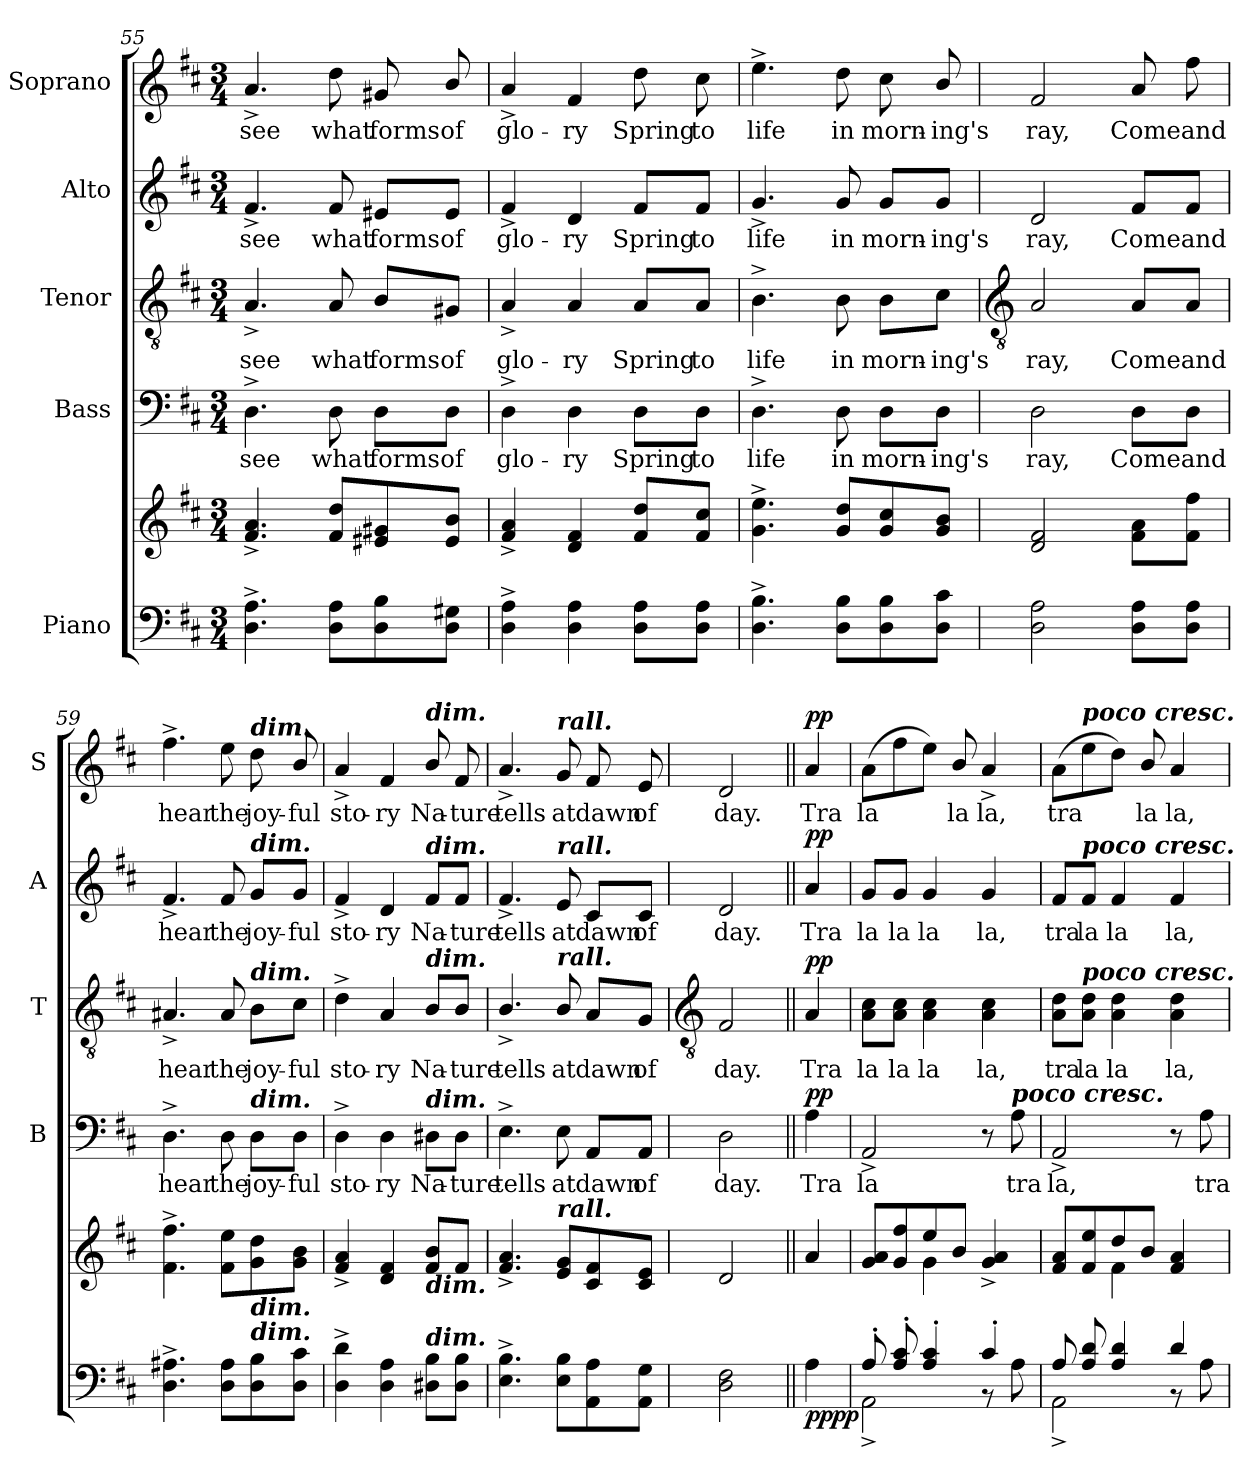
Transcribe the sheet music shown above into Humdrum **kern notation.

**kern	**kern	**dynam	**kern	**text	**dynam	**kern	**text	**dynam	**kern	**text	**dynam	**kern	**text	**dynam
*part5	*part5	*part5	*part4	*part4	*part4	*part3	*part3	*part3	*part2	*part2	*part2	*part1	*part1	*part1
*staff6	*staff5	*staff5/6	*staff4	*staff4	*staff4	*staff3	*staff3	*staff3	*staff2	*staff2	*staff2	*staff1	*staff1	*staff1
*I"Piano	*	*	*I"Bass	*	*	*I"Tenor	*	*	*I"Alto	*	*	*I"Soprano	*	*
*	*	*	*I'B	*	*	*I'T	*	*	*I'A	*	*	*I'S	*	*
*clefF4	*clefG2	*	*clefF4	*	*	*clefGv2	*	*	*clefG2	*	*	*clefG2	*	*
*k[f#c#]	*k[f#c#]	*	*k[f#c#]	*	*	*k[f#c#]	*	*	*k[f#c#]	*	*	*k[f#c#]	*	*
*D:	*D:	*	*D:	*	*	*D:	*	*	*D:	*	*	*D:	*	*
*M3/4	*M3/4	*	*M3/4	*	*	*M3/4	*	*	*M3/4	*	*	*M3/4	*	*
=55	=55	=55	=55	=55	=55	=55	=55	=55	=55	=55	=55	=55	=55	=55
!	!	!	!	!LO:LY:b	!	!	!LO:LY:b	!	!	!LO:LY:b	!	!	!LO:LY:b	!
4.D^ 4.A^	4.f#^ 4.a^	.	4.D^	see	.	4.A^	see	.	4.f#^	see	.	4.a^	see	.
!	!	!	!	!LO:LY:b	!	!	!LO:LY:b	!	!	!LO:LY:b	!	!	!LO:LY:b	!
8D 8AL	8f# 8ddL	.	8D	what	.	8A	what	.	8f#	what	.	8dd	what	.
!	!	!	!	!LO:LY:b	!	!	!LO:LY:b	!	!	!LO:LY:b	!	!	!LO:LY:b	!
8D 8B	8e#X 8g#X	.	8D\L	forms	.	8B/L	forms	.	8e#X/L	forms	.	8g#X	forms	.
!	!	!	!	!LO:LY:b	!	!	!LO:LY:b	!	!	!LO:LY:b	!	!	!LO:LY:b	!
8D 8G#XJ	8e#/ 8b/J	.	8D\J	of	.	8G#X/J	of	.	8e#/J	of	.	8b/	of	.
=56	=56	=56	=56	=56	=56	=56	=56	=56	=56	=56	=56	=56	=56	=56
!	!	!	!	!LO:LY:b	!	!	!LO:LY:b	!	!	!LO:LY:b	!	!	!LO:LY:b	!
4D^ 4A^	4f#^ 4a^	.	4D^	glo-	.	4A^	glo-	.	4f#^	glo-	.	4a^	glo-	.
!	!	!	!	!LO:LY:b	!	!	!LO:LY:b	!	!	!LO:LY:b	!	!	!LO:LY:b	!
4D 4A	4d 4f#	.	4D	-ry	.	4A	-ry	.	4d	-ry	.	4f#	-ry	.
!	!	!	!	!LO:LY:b	!	!	!LO:LY:b	!	!	!LO:LY:b	!	!	!LO:LY:b	!
8D 8AL	8f# 8ddL	.	8D\L	Spring	.	8A/L	Spring	.	8f#/L	Spring	.	8dd	Spring	.
!	!	!	!	!LO:LY:b	!	!	!LO:LY:b	!	!	!LO:LY:b	!	!	!LO:LY:b	!
8D 8AJ	8f# 8cc#J	.	8D\J	to	.	8A/J	to	.	8f#/J	to	.	8cc#	to	.
=57	=57	=57	=57	=57	=57	=57	=57	=57	=57	=57	=57	=57	=57	=57
!	!	!	!	!LO:LY:b	!	!	!LO:LY:b	!	!	!LO:LY:b	!	!	!LO:LY:b	!
4.D^ 4.B^	4.g^ 4.ee^	.	4.D^	life	.	4.B^	life	.	4.g^	life	.	4.ee^	life	.
!	!	!	!	!LO:LY:b	!	!	!LO:LY:b	!	!	!LO:LY:b	!	!	!LO:LY:b	!
8D 8BL	8g 8ddL	.	8D	in	.	8B	in	.	8g	in	.	8dd	in	.
!	!	!	!	!LO:LY:b	!	!	!LO:LY:b	!	!	!LO:LY:b	!	!	!LO:LY:b	!
8D 8B	8g 8cc#	.	8D\L	morn-	.	8B\L	morn-	.	8g/L	morn-	.	8cc#	morn-	.
!	!	!	!	!LO:LY:b	!	!	!LO:LY:b	!	!	!LO:LY:b	!	!	!LO:LY:b	!
8D 8c#J	8g/ 8b/J	.	8D\J	-ing's	.	8c#\J	-ing's	.	8g/J	-ing's	.	8b/	-ing's	.
!!LO:LB:g=z
=58	=58	=58	=58	=58	=58	=58	=58	=58	=58	=58	=58	=58	=58	=58
*	*	*	*	*	*	*clefGv2	*	*	*	*	*	*	*	*
!	!	!	!	!LO:LY:b	!	!	!LO:LY:b	!	!	!LO:LY:b	!	!	!LO:LY:b	!
2D 2A	2d 2f#	.	2D	ray,	.	2A	ray,	.	2d	ray,	.	2f#	ray,	.
!	!	!	!	!LO:LY:b	!	!	!LO:LY:b	!	!	!LO:LY:b	!	!	!LO:LY:b	!
8D 8AL	8f# 8aL	.	8D\L	Come	.	8A/L	Come	.	8f#/L	Come	.	8a	Come	.
!	!	!	!	!LO:LY:b	!	!	!LO:LY:b	!	!	!LO:LY:b	!	!	!LO:LY:b	!
8D 8AJ	8f# 8ff#J	.	8D\J	and	.	8A/J	and	.	8f#/J	and	.	8ff#	and	.
=59	=59	=59	=59	=59	=59	=59	=59	=59	=59	=59	=59	=59	=59	=59
!	!	!	!	!LO:LY:b	!	!	!LO:LY:b	!	!	!LO:LY:b	!	!	!LO:LY:b	!
4.D^ 4.A#X^	4.f#^ 4.ff#^	.	4.D^	hear	.	4.A#X^	hear	.	4.f#^	hear	.	4.ff#^	hear	.
!	!	!	!	!LO:LY:b	!	!	!LO:LY:b	!	!	!LO:LY:b	!	!	!LO:LY:b	!
8D 8A#L	8f# 8eeL	.	8D	the	.	8A#	the	.	8f#	the	.	8ee	the	.
!	!	!	!	!	!	!	!	!	!	!	!	!LO:TX:a:Bi:t=dim.	!	!
!	!	!	!	!	!	!	!	!	!LO:TX:a:Bi:t=dim.	!	!	!	!	!
!	!	!	!	!	!	!LO:TX:a:Bi:t=dim.	!	!	!	!	!	!	!	!
!	!	!	!LO:TX:a:Bi:t=dim.	!	!	!	!	!	!	!	!	!	!	!
!	!LO:TX:b:Bi:t=dim.	!	!	!	!	!	!	!	!	!	!	!	!	!
!LO:TX:a:Bi:t=dim.	!	!	!	!	!	!	!	!	!	!	!	!	!	!
!	!	!	!	!LO:LY:b	!	!	!LO:LY:b	!	!	!LO:LY:b	!	!	!LO:LY:b	!
8D 8B	8g 8dd	.	8D\L	joy-	.	8B\L	joy-	.	8g/L	joy-	.	8dd	joy-	.
!	!	!	!	!LO:LY:b	!	!	!LO:LY:b	!	!	!LO:LY:b	!	!	!LO:LY:b	!
8D 8c#J	8g 8bJ	.	8D\J	-ful	.	8c#\J	-ful	.	8g/J	-ful	.	8b/	-ful	.
=60	=60	=60	=60	=60	=60	=60	=60	=60	=60	=60	=60	=60	=60	=60
!	!	!	!	!LO:LY:b	!	!	!LO:LY:b	!	!	!LO:LY:b	!	!	!LO:LY:b	!
4D^ 4d^	4f#^ 4a^	.	4D^	sto-	.	4d^	sto-	.	4f#^	sto-	.	4a^	sto-	.
!	!	!	!	!LO:LY:b	!	!	!LO:LY:b	!	!	!LO:LY:b	!	!	!LO:LY:b	!
4D 4A	4d 4f#	.	4D	-ry	.	4A	-ry	.	4d	-ry	.	4f#	-ry	.
!	!	!	!	!	!	!	!	!	!	!	!	!LO:TX:a:Bi:t=dim.	!	!
!	!	!	!	!	!	!	!	!	!LO:TX:a:Bi:t=dim.	!	!	!	!	!
!	!	!	!	!	!	!LO:TX:a:Bi:t=dim.	!	!	!	!	!	!	!	!
!	!	!	!LO:TX:a:Bi:t=dim.	!	!	!	!	!	!	!	!	!	!	!
!	!LO:TX:b:Bi:t=dim.	!	!	!	!	!	!	!	!	!	!	!	!	!
!LO:TX:a:Bi:t=dim.	!	!	!	!	!	!	!	!	!	!	!	!	!	!
!	!	!	!	!LO:LY:b	!	!	!LO:LY:b	!	!	!LO:LY:b	!	!	!LO:LY:b	!
8D#X 8BL	8f# 8bL	.	8D#X\L	Na-	.	8B/L	Na-	.	8f#/L	Na-	.	8b/	Na-	.
!	!	!	!	!LO:LY:b	!	!	!LO:LY:b	!	!	!LO:LY:b	!	!	!LO:LY:b	!
8D# 8BJ	8f#J	.	8D#\J	-ture	.	8B/J	-ture	.	8f#/J	-ture	.	8f#/	-ture	.
=61	=61	=61	=61	=61	=61	=61	=61	=61	=61	=61	=61	=61	=61	=61
!	!	!	!	!LO:LY:b	!	!	!LO:LY:b	!	!	!LO:LY:b	!	!	!LO:LY:b	!
4.E^ 4.B^	4.f#^ 4.a^	.	4.E^	tells	.	4.B^/	tells	.	4.f#^	tells	.	4.a^	tells	.
!	!	!	!	!	!	!	!	!	!	!	!	!LO:TX:a:Bi:t=rall.	!	!
!	!	!	!	!	!	!	!	!	!LO:TX:a:Bi:t=rall.	!	!	!	!	!
!	!	!	!	!	!	!LO:TX:a:Bi:t=rall.	!	!	!	!	!	!	!	!
!	!LO:TX:a:Bi:t=rall.	!	!	!	!	!	!	!	!	!	!	!	!	!
!	!	!	!	!LO:LY:b	!	!	!LO:LY:b	!	!	!LO:LY:b	!	!	!LO:LY:b	!
8E 8BL	8e 8gL	.	8E	at	.	8B/	at	.	8e	at	.	8g	at	.
!	!	!	!	!LO:LY:b	!	!	!LO:LY:b	!	!	!LO:LY:b	!	!	!LO:LY:b	!
8AA 8A	8c# 8f#	.	8AA/L	dawn	.	8A/L	dawn	.	8c#/L	dawn	.	8f#	dawn	.
!	!	!	!	!LO:LY:b	!	!	!LO:LY:b	!	!	!LO:LY:b	!	!	!LO:LY:b	!
8AA 8GJ	8c# 8eJ	.	8AA/J	of	.	8G/J	of	.	8c#/J	of	.	8e	of	.
!!LO:LB:g=z
=62	=62	=62	=62	=62	=62	=62	=62	=62	=62	=62	=62	=62	=62	=62
*	*	*	*	*	*	*clefGv2	*	*	*	*	*	*	*	*
*^	*^	*	*	*	*	*	*	*	*	*	*	*	*	*
!	!	!	!	!	!	!LO:LY:b	!	!	!LO:LY:b	!	!	!LO:LY:b	!	!	!LO:LY:b	!
2ryy	2D\ 2F#\	2d/	2ryy	.	2D	day.	.	2F#	day.	.	2d	day.	.	2d	day.	.
=63||	=63||	=63||	=63||	=63||	=63||	=63||	=63||	=63||	=63||	=63||	=63||	=63||	=63||	=63||	=63||	=63||
!	!	!	!	!LO:DY:b=2	!	!LO:LY:b	!	!	!LO:LY:b	!	!	!LO:LY:b	!	!	!LO:LY:b	!
!	!	!	!	!LO:DY:n=1:b	!	!	!LO:DY:b	!	!	!LO:DY:b	!	!	!LO:DY:b	!	!	!LO:DY:b
4ryy	4A\	4a/	4ryy	pp pp	4A	Tra	pp	4A	Tra	pp	4a	Tra	pp	4a	Tra	pp
=64	=64	=64	=64	=64	=64	=64	=64	=64	=64	=64	=64	=64	=64	=64	=64	=64
!	!	!	!	!	!	!LO:LY:b	!	!	!LO:LY:b	!	!	!LO:LY:b	!	!	!LO:LY:b	!
8A'/	2AA^\	8g/ 8a/L	4ryy	.	2AA^	la	.	8A\ 8c#\L	la	.	8g/L	la	.	(>8aL	la	.
!	!	!	!	!	!	!	!	!	!LO:LY:b	!	!	!LO:LY:b	!	!	!	!
8A/' 8c#/'	.	8g/ 8ff#/	.	.	.	.	.	8A\ 8c#\J	la	.	8g/J	la	.	8ff#	.	.
!	!	!	!	!	!	!	!	!	!LO:LY:b	!	!	!LO:LY:b	!	!	!	!
4A/' 4c#/'	.	8ee/	4g\	.	.	.	.	4A 4c#	la	.	4g	la	.	8eeJ)	.	.
!	!	!	!	!	!	!	!	!	!	!	!	!	!	!	!LO:LY:b	!
.	.	8b/J	.	.	.	.	.	.	.	.	.	.	.	8b/	la	.
!	!	!	!	!	!	!	!	!	!LO:LY:b	!	!	!LO:LY:b	!	!	!LO:LY:b	!
4c#'/	8r	4g/^ 4a/^	4ryy	.	8r	.	.	4A 4c#	la,	.	4g	la,	.	4a^	la,	.
!	!	!	!	!	!LO:TX:a:Bi:t=poco cresc.	!	!	!	!	!	!	!	!	!	!	!
!	!	!	!	!	!	!LO:LY:b	!	!	!	!	!	!	!	!	!	!
.	8A\	.	.	.	8A	tra	.	.	.	.	.	.	.	.	.	.
=65	=65	=65	=65	=65	=65	=65	=65	=65	=65	=65	=65	=65	=65	=65	=65	=65
!	!	!	!	!	!	!LO:LY:b	!	!	!LO:LY:b	!	!	!LO:LY:b	!	!	!LO:LY:b	!
8A/	2AA^\	8f#/ 8a/L	4ryy	.	2AA^	la,	.	8A\ 8d\L	tra	.	8f#/L	tra	.	(>8aL	tra	.
!	!	!	!	!	!	!	!	!	!	!	!	!	!	!LO:TX:a:Bi:t=poco cresc.	!	!
!	!	!	!	!	!	!	!	!	!	!	!LO:TX:a:Bi:t=poco cresc.	!	!	!	!	!
!	!	!	!	!	!	!	!	!LO:TX:a:Bi:t=poco cresc.	!	!	!	!	!	!	!	!
!	!	!	!	!	!	!	!	!	!LO:LY:b	!	!	!LO:LY:b	!	!	!	!
8A/ 8d/	.	8f#/ 8ee/	.	.	.	.	.	8A\ 8d\J	la	.	8f#/J	la	.	8ee	.	.
!	!	!	!	!	!	!	!	!	!LO:LY:b	!	!	!LO:LY:b	!	!	!	!
4A/ 4d/	.	8dd/	4f#\	.	.	.	.	4A 4d	la	.	4f#	la	.	8ddJ)	.	.
!	!	!	!	!	!	!	!	!	!	!	!	!	!	!	!LO:LY:b	!
.	.	8b/J	.	.	.	.	.	.	.	.	.	.	.	8b/	la	.
!	!	!	!	!	!	!	!	!	!LO:LY:b	!	!	!LO:LY:b	!	!	!LO:LY:b	!
4d/	8r	4f#/ 4a/	4ryy	.	8r	.	.	4A 4d	la,	.	4f#	la,	.	4a	la,	.
!	!	!	!	!	!	!LO:LY:b	!	!	!	!	!	!	!	!	!	!
.	8A\	.	.	.	8A	tra	.	.	.	.	.	.	.	.	.	.
*v	*v	*	*	*	*	*	*	*	*	*	*	*	*	*	*	*
*	*v	*v	*	*	*	*	*	*	*	*	*	*	*	*	*
=	=	=	=	=	=	=	=	=	=	=	=	=	=	=
*-	*-	*-	*-	*-	*-	*-	*-	*-	*-	*-	*-	*-	*-	*-
